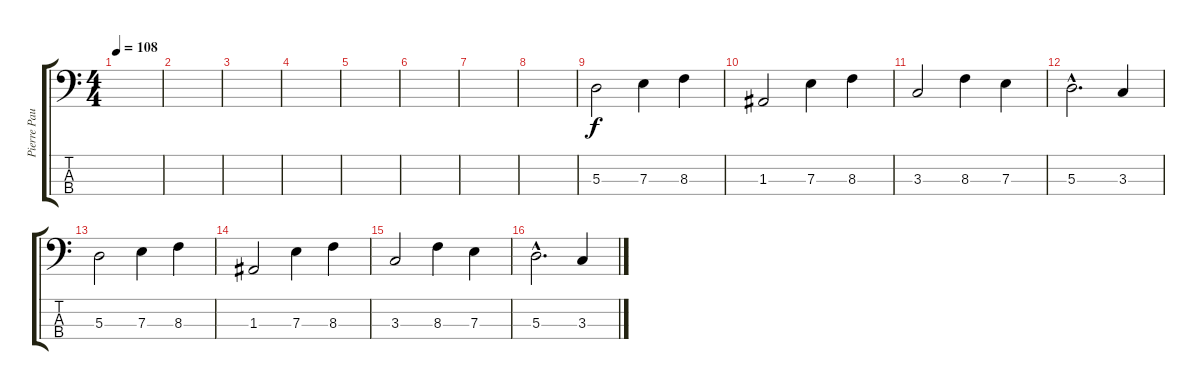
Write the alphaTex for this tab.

\track ("Pierre Paul" "Pierre Pau") {instrument electricbasspick}
\staff {score tabs}
\tuning (G2 D2 A1 E1) {hide}
\ts (4 4)
\tempo 108
\clef f4
\ks c
|
|
|
|
|
|
|
|
5.3.2 7.3.4 8.3.4 |
1.3.2 7.3.4 8.3.4 |
3.3.2 8.3.4 7.3.4 |
5.3{hac}.2{d} 3.3.4 |
5.3.2 7.3.4 8.3.4 |
1.3.2 7.3.4 8.3.4 |
3.3.2 8.3.4 7.3.4 |
5.3{hac}.2{d} 3.3.4
